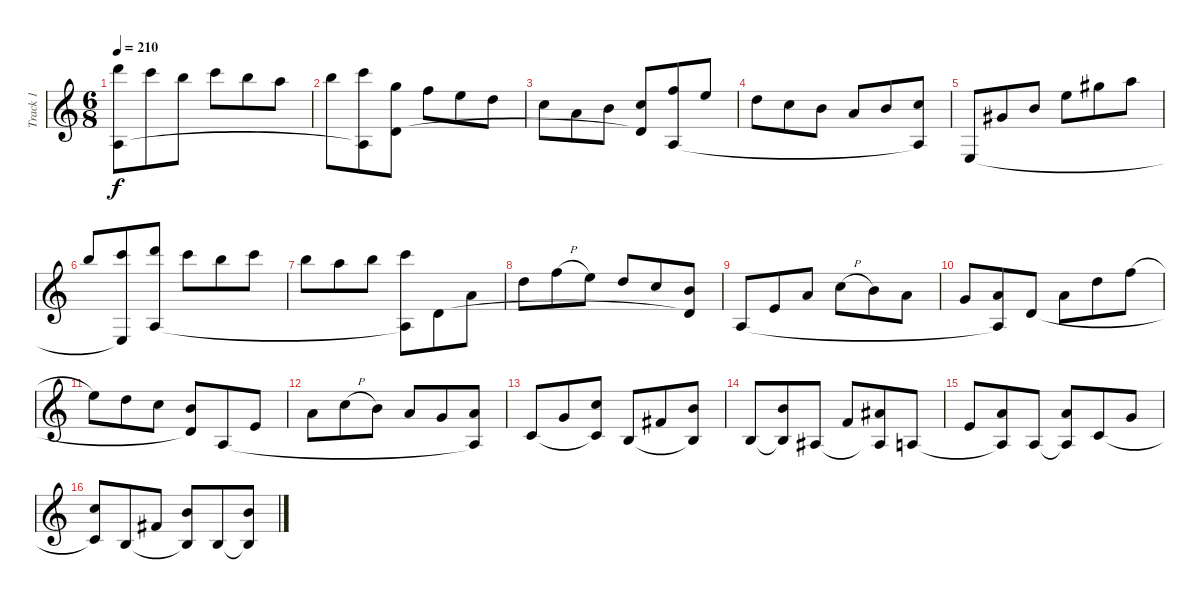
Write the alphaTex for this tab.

\track ("Track 1" "Track 1") {instrument acousticguitarnylon}
\staff {score}
\tuning (E4 B3 G3 D3 A2 E2) {hide}
\ts (6 8)
\tempo 210
\clef g2
\ks c
(10.1 0.5).8{dy f} 8.1.8 7.1.8 8.1.8 7.1.8 10.2.8 |
7.1.8 (8.1 0.5{t}).8 (3.1 0.4).8 1.1.8 0.1.8 3.2.8 |
1.2.8 2.3.8 0.2.8 (1.2 0.4{t}).8 (1.1 0.5).8 0.1.8 |
3.2.8 1.2.8 0.2.8 2.3.8 0.2.8 (1.2 0.5{t}).8 |
0.6.8 1.3.8 0.2.8 0.1.8 9.2.8 10.2.8 |
7.1.8 (8.1 0.6{t}).8 (10.1 0.5).8 8.1.8 7.1.8 8.1.8 |
7.1.8 10.2.8 7.1.8 (8.1 0.5{t}).8 0.4.8 2.3.8 |
3.2.8 1.1{h}.8 0.1.8 3.2.8 1.2.8 (0.2 0.4{t}).8 |
0.5.8 2.4.8 2.3.8 1.2{h}.8 0.2.8 2.3.8 |
0.3.8 (2.3 0.5{t}).8 0.4.8 2.3.8 3.2.8 1.1{h}.8 |
0.1.8 3.2.8 1.2.8 (0.2 0.4{t}).8 0.5.8 2.4.8 |
2.3.8 1.2{h}.8 0.2.8 2.3.8 0.3.8 (2.3 0.5{t}).8 |
3.5.8 5.4.8 (5.3 3.5{t}).8 2.5.8 4.4.8 (4.3 2.5{t}).8 |
2.5.8 (4.3 2.5{t}).8 1.5.8 3.4.8 (3.3 1.5{t}).8 0.5.8 |
2.4.8 (2.3 0.5{t}).8 0.5.8 (2.3 0.5{t}).8 3.5.8 5.4.8 |
(5.3 3.5{t}).8 2.5.8 4.4.8 (4.3 2.5{t}).8 2.5.8 (4.3 2.5{t}).8
